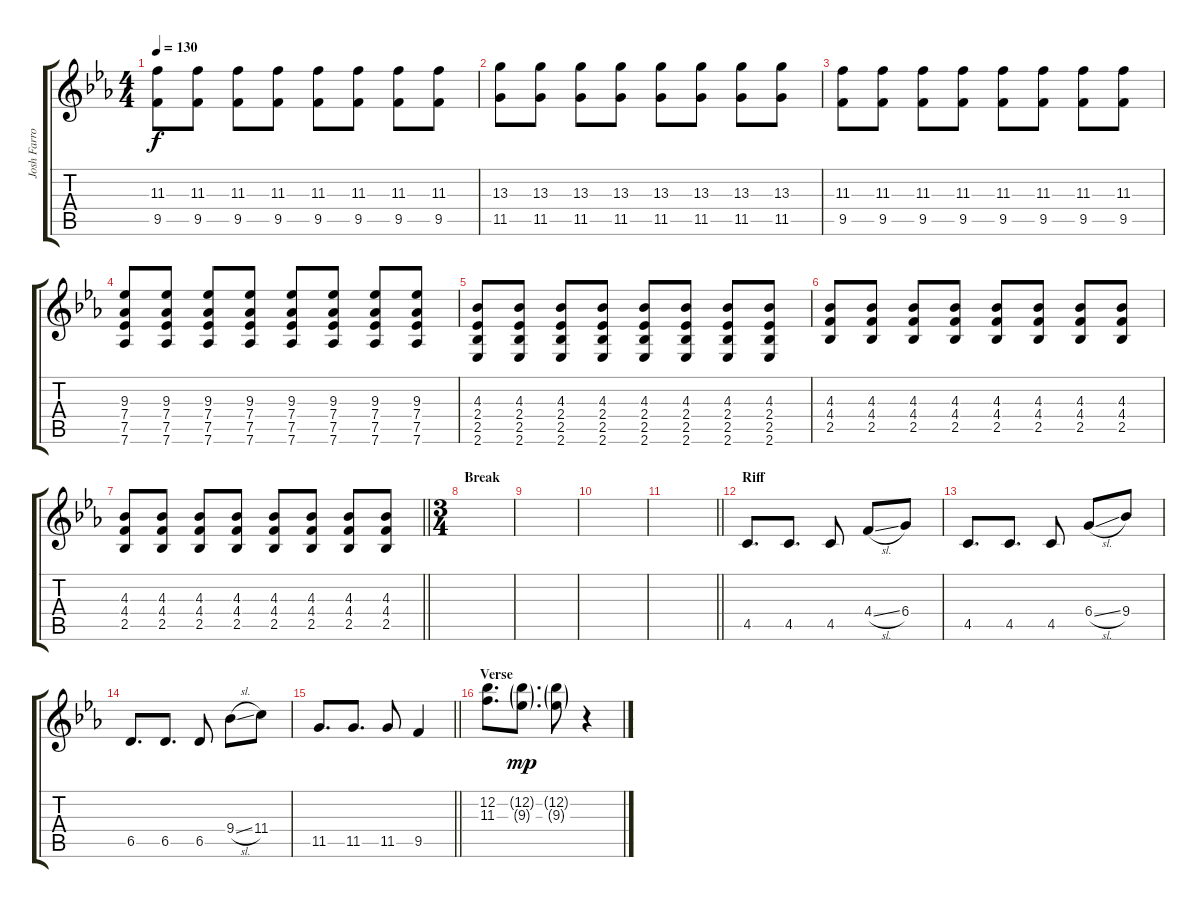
\track ("Josh Farro (Guitar)" "Josh Farro") {instrument distortionguitar bank 255}
\staff {score tabs}
\tuning (Eb4 Bb3 Gb3 Db3 Ab2 Db2) {hide}
\ts (4 4)
\tempo 130
\clef g2
\ks eb
(11.3 9.5).8{dy f} (11.3 9.5).8 (11.3 9.5).8 (11.3 9.5).8 (11.3 9.5).8 (11.3 9.5).8 (11.3 9.5).8 (11.3 9.5).8 |
(13.3 11.5).8 (13.3 11.5).8 (13.3 11.5).8 (13.3 11.5).8 (13.3 11.5).8 (13.3 11.5).8 (13.3 11.5).8 (13.3 11.5).8 |
(11.3 9.5).8 (11.3 9.5).8 (11.3 9.5).8 (11.3 9.5).8 (11.3 9.5).8 (11.3 9.5).8 (11.3 9.5).8 (11.3 9.5).8 |
(9.3 7.4 7.5 7.6).8 (9.3 7.4 7.5 7.6).8 (9.3 7.4 7.5 7.6).8 (9.3 7.4 7.5 7.6).8 (9.3 7.4 7.5 7.6).8 (9.3 7.4 7.5 7.6).8 (9.3 7.4 7.5 7.6).8 (9.3 7.4 7.5 7.6).8 |
(4.3 2.4 2.5 2.6).8 (4.3 2.4 2.5 2.6).8 (4.3 2.4 2.5 2.6).8 (4.3 2.4 2.5 2.6).8 (4.3 2.4 2.5 2.6).8 (4.3 2.4 2.5 2.6).8 (4.3 2.4 2.5 2.6).8 (4.3 2.4 2.5 2.6).8 |
(4.3 4.4 2.5).8 (4.3 4.4 2.5).8 (4.3 4.4 2.5).8 (4.3 4.4 2.5).8 (4.3 4.4 2.5).8 (4.3 4.4 2.5).8 (4.3 4.4 2.5).8 (4.3 4.4 2.5).8 |
\barLineRight lightlight
(4.3 4.4 2.5).8 (4.3 4.4 2.5).8 (4.3 4.4 2.5).8 (4.3 4.4 2.5).8 (4.3 4.4 2.5).8 (4.3 4.4 2.5).8 (4.3 4.4 2.5).8 (4.3 4.4 2.5).8 |
\ts (3 4)
\section ("" "Break")
|
|
|
\barLineRight lightlight
|
\section ("" "Riff")
4.5.8{d} 4.5.8{d} 4.5.8 4.4{sl}.8 6.4.8 |
4.5.8{d} 4.5.8{d} 4.5.8 6.4{sl}.8 9.4.8 |
6.5.8{d} 6.5.8{d} 6.5.8 9.4{sl}.8 11.4.8 |
\barLineRight lightlight
11.5.8{d} 11.5.8{d} 11.5.8 9.5.4 |
\section ("" "Verse")
(12.2 11.3).8{d instrument electricguitarclean} (12.2{g} 9.3{g}).8{d dy mp} (12.2{g} 9.3{g}).8 r.4
